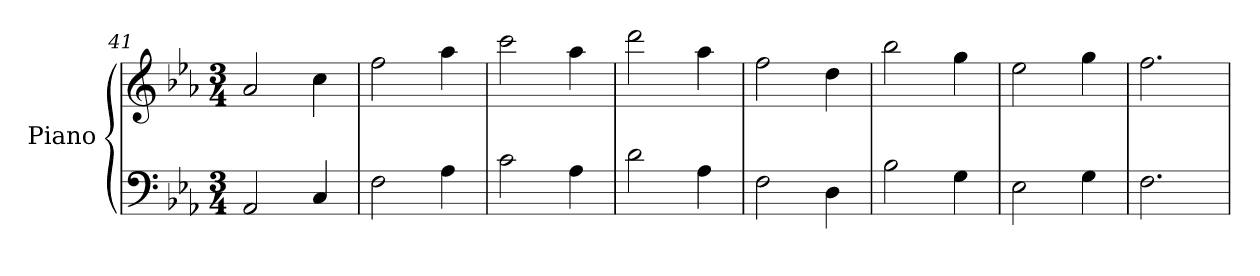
**kern	**kern
*part1	*part1
*staff2	*staff1
*I"Piano	*
*I'Pno.	*
*clefF4	*clefG2
*k[b-e-a-]	*k[b-e-a-]
*M3/4	*M3/4
=41	=41
2AA-/	2a-/
4C/	4cc\
=42	=42
2F\	2ff\
4A-\	4aa-\
=43	=43
2c\	2ccc\
4A-\	4aa-\
=44	=44
2d\	2ddd\
4A-\	4aa-\
=45	=45
2F\	2ff\
4D\	4dd\
=46	=46
2B-\	2bb-\
4G\	4gg\
!!LO:PB:g=z
=47	=47
2E-\	2ee-\
4G\	4gg\
=48	=48
2.F\	2.ff\
=	=
*-	*-
